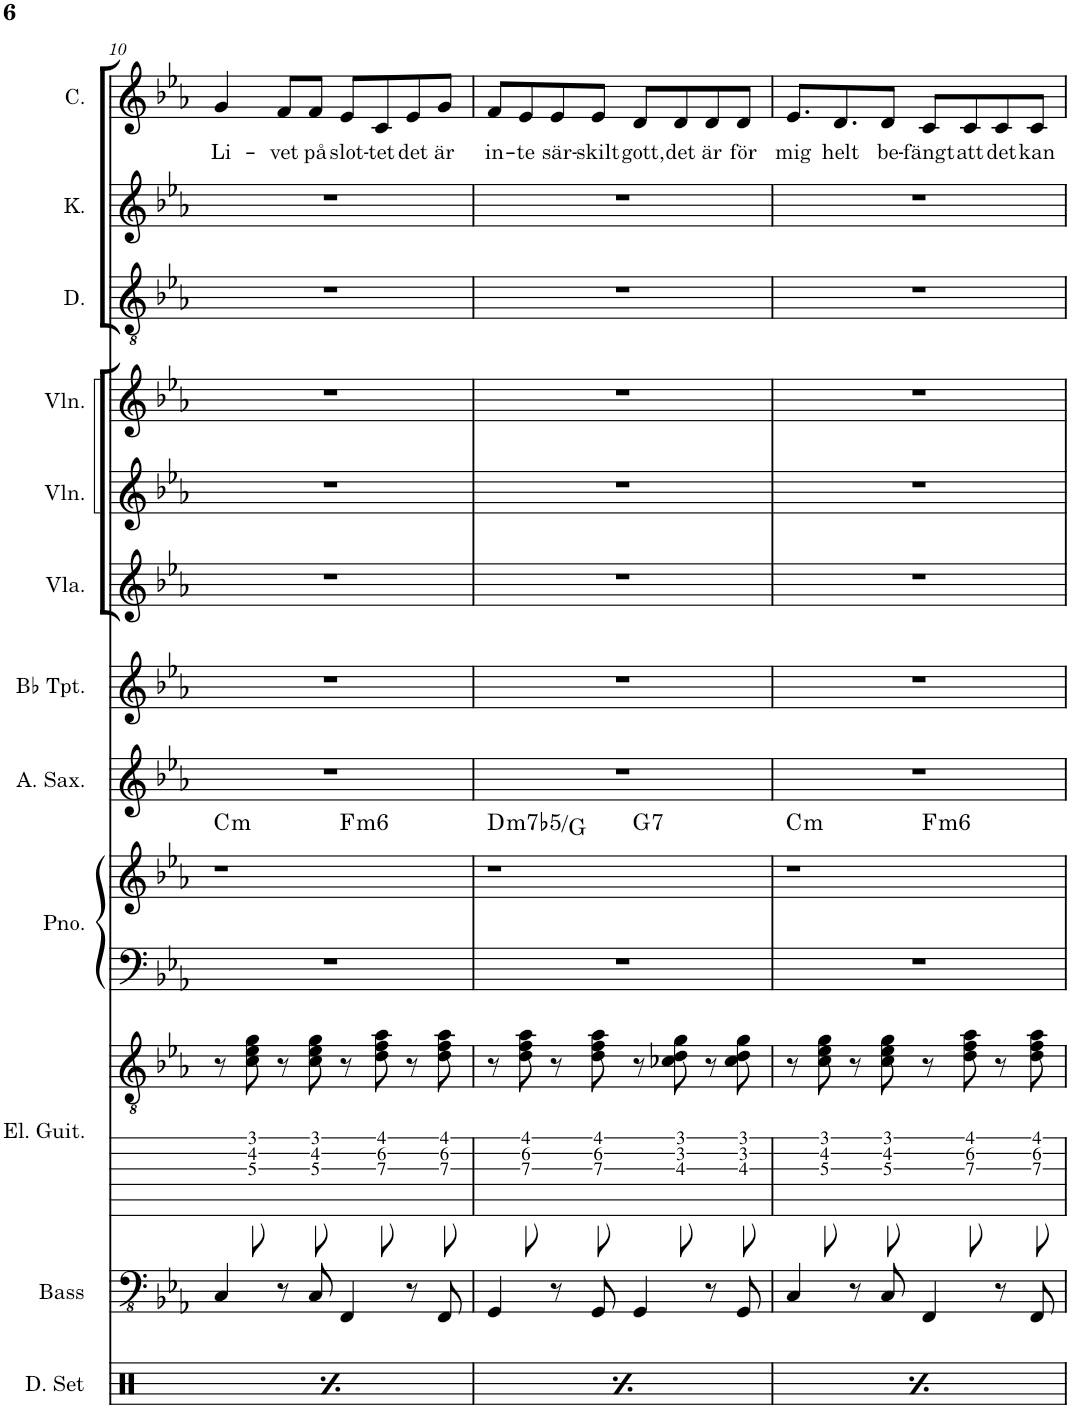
**kern	**kern	**kern	**kern	**kern	**kern	**harte	**kern	**kern	**kern	**kern	**kern	**kern	**kern	**kern	**text
*part12	*part11	*part10	*part10	*part9	*part9	*part9	*part8	*part7	*part6	*part5	*part4	*part3	*part2	*part1	*part1
*staff14	*staff13	*staff12	*staff11	*staff10	*staff9	*	*staff8	*staff7	*staff6	*staff5	*staff4	*staff3	*staff2	*staff1	*staff1
*I"Drumset	*I"Abborre	*I"Electric Guitar	*	*I"Piano	*	*	*I"Alto Saxophone	*I"Bb Trumpet	*I"Viola	*I"Violin	*I"Violin	*I"Charles	*I"Kate	*I"Charlotte	*
*I'D. Set	*	*I'El. Guit.	*	*I'Pno.	*	*	*I'A. Sax.	*I'Bb Tpt.	*I'Vla.	*I'Vln.	*I'Vln.	*	*I'K.	*I'C.	*
!!LO:PB:g=z
*clefX	*clefFv4	*	*clefGv2	*clefF4	*clefG2	*	*clefG2	*clefG2	*clefG2	*clefG2	*clefG2	*clefGv2	*clefG2	*clefG2	*
*	*	*	*	*	*	*	*ITrd5c9	*ITrd1c2	*	*	*	*	*	*	*
*k[]	*k[b-e-a-]	*k[b-e-a-]	*k[b-e-a-]	*k[b-e-a-]	*k[b-e-a-]	*	*k[b-e-a-]	*k[b-e-a-]	*k[b-e-a-]	*k[b-e-a-]	*k[b-e-a-]	*k[b-e-a-]	*k[b-e-a-]	*k[b-e-a-]	*
*M4/4	*M4/4	*M4/4	*M4/4	*M4/4	*M4/4	*	*M4/4	*M4/4	*M4/4	*M4/4	*M4/4	*M4/4	*M4/4	*M4/4	*
=10	=10	=10	=10	=10	=10	=10	=10	=10	=10	=10	=10	=10	=10	=10	=10
*^	*	*	*	*	*	*	*	*	*	*	*	*	*	*	*
*	*^	*	*	*	*	*	*	*	*	*	*	*	*	*	*	*
!	!	!	!	!	!	!	!	!LO:H:kt=m	!	!	!	!	!	!	!	!	!LO:LY:b
*	*	*	*	*	*	*	*^	*	*	*	*	*	*	*	*	*	*
8r	4r	4r	4CC/	8r	8r	1r	1r	2ryy	C:min	1r	1r	1r	1r	1r	1r	1r	4g/	Li-
8Ree/L	.	.	.	8c\ 8e-\ 8g\	8c\ 8e-\ 8g\	.	.	.	.	.	.	.	.	.	.	.	.	.
!	!	!	!	!	!	!	!	!	!	!	!	!	!	!	!	!	!	!LO:LY:b
8Ree/	4Rf\	4Rcc/	8r	8r	8r	.	.	.	.	.	.	.	.	.	.	.	8f/L	-vet
!	!	!	!	!	!	!	!	!	!	!	!	!	!	!	!	!	!	!LO:LY:b
8Rgg/J	.	.	8CC/	8c\ 8e-\ 8g\	8c\ 8e-\ 8g\	.	.	.	.	.	.	.	.	.	.	.	8f/J	på
!	!	!	!	!	!	!	!	!	!LO:H:kt=m6	!	!	!	!	!	!	!	!	!LO:LY:b
8r	4r	4r	4FFF/	8r	8r	.	.	2ryy	F:min6	.	.	.	.	.	.	.	8e-/L	slot-
!	!	!	!	!	!	!	!	!	!	!	!	!	!	!	!	!	!	!LO:LY:b
8Ree/L	.	.	.	8d\ 8f\ 8a-\	8d\ 8f\ 8a-\	.	.	.	.	.	.	.	.	.	.	.	8c/	-tet
!	!	!	!	!	!	!	!	!	!	!	!	!	!	!	!	!	!	!LO:LY:b
8Ree/	4Rf\	4Rcc/	8r	8r	8r	.	.	.	.	.	.	.	.	.	.	.	8e-/	det
!	!	!	!	!	!	!	!	!	!	!	!	!	!	!	!	!	!	!LO:LY:b
8Rgg/J	.	.	8FFF/	8d\ 8f\ 8a-\	8d\ 8f\ 8a-\	.	.	.	.	.	.	.	.	.	.	.	8g/J	är
=11	=11	=11	=11	=11	=11	=11	=11	=11	=11	=11	=11	=11	=11	=11	=11	=11	=11	=11
!	!	!	!	!	!	!	!	!	!LO:H:kt=m7b5	!	!	!	!	!	!	!	!	!LO:LY:b
8r	4r	4r	4GGG/	8r	8r	1r	1r	2ryy	D:hdim7/4	1r	1r	1r	1r	1r	1r	1r	8f/L	in-
!	!	!	!	!	!	!	!	!	!	!	!	!	!	!	!	!	!	!LO:LY:b
8Ree/L	.	.	.	8d\ 8f\ 8a-\	8d\ 8f\ 8a-\	.	.	.	.	.	.	.	.	.	.	.	8e-/	-te
!	!	!	!	!	!	!	!	!	!	!	!	!	!	!	!	!	!	!LO:LY:b
8Ree/	4Rf\	4Rcc/	8r	8r	8r	.	.	.	.	.	.	.	.	.	.	.	8e-/	sär-
!	!	!	!	!	!	!	!	!	!	!	!	!	!	!	!	!	!	!LO:LY:b
8Rgg/J	.	.	8GGG/	8d\ 8f\ 8a-\	8d\ 8f\ 8a-\	.	.	.	.	.	.	.	.	.	.	.	8e-/J	-skilt
!	!	!	!	!	!	!	!	!	!LO:H:kt=7	!	!	!	!	!	!	!	!	!LO:LY:b
8r	4r	4r	4GGG/	8r	8r	.	.	2ryy	G:7	.	.	.	.	.	.	.	8d/L	gott,
!	!	!	!	!	!	!	!	!	!	!	!	!	!	!	!	!	!	!LO:LY:b
8Ree/L	.	.	.	8c-X\ 8d\ 8g\	8c-X\ 8d\ 8g\	.	.	.	.	.	.	.	.	.	.	.	8d/	det
!	!	!	!	!	!	!	!	!	!	!	!	!	!	!	!	!	!	!LO:LY:b
8Ree/	4Rf\	4Rcc/	8r	8r	8r	.	.	.	.	.	.	.	.	.	.	.	8d/	är
!	!	!	!	!	!	!	!	!	!	!	!	!	!	!	!	!	!	!LO:LY:b
8Rgg/J	.	.	8GGG/	8c-\ 8d\ 8g\	8c-\ 8d\ 8g\	.	.	.	.	.	.	.	.	.	.	.	8d/J	för
=12	=12	=12	=12	=12	=12	=12	=12	=12	=12	=12	=12	=12	=12	=12	=12	=12	=12	=12
!	!	!	!	!	!	!	!	!	!LO:H:kt=m	!	!	!	!	!	!	!	!	!LO:LY:b
8r	4r	4r	4CC/	8r	8r	1r	1r	2ryy	C:min	1r	1r	1r	1r	1r	1r	1r	8.e-/L	mig
8Ree/L	.	.	.	8c\ 8e-\ 8g\	8c\ 8e-\ 8g\	.	.	.	.	.	.	.	.	.	.	.	.	.
!	!	!	!	!	!	!	!	!	!	!	!	!	!	!	!	!	!	!LO:LY:b
.	.	.	.	.	.	.	.	.	.	.	.	.	.	.	.	.	8.d/	helt
8Ree/	4Rf\	4Rcc/	8r	8r	8r	.	.	.	.	.	.	.	.	.	.	.	.	.
!	!	!	!	!	!	!	!	!	!	!	!	!	!	!	!	!	!	!LO:LY:b
8Rgg/J	.	.	8CC/	8c\ 8e-\ 8g\	8c\ 8e-\ 8g\	.	.	.	.	.	.	.	.	.	.	.	8d/J	be-
!	!	!	!	!	!	!	!	!	!LO:H:kt=m6	!	!	!	!	!	!	!	!	!LO:LY:b
8r	4r	4r	4FFF/	8r	8r	.	.	2ryy	F:min6	.	.	.	.	.	.	.	8c/L	-fängt
!	!	!	!	!	!	!	!	!	!	!	!	!	!	!	!	!	!	!LO:LY:b
8Ree/L	.	.	.	8d\ 8f\ 8a-\	8d\ 8f\ 8a-\	.	.	.	.	.	.	.	.	.	.	.	8c/	att
!	!	!	!	!	!	!	!	!	!	!	!	!	!	!	!	!	!	!LO:LY:b
8Ree/	4Rf\	4Rcc/	8r	8r	8r	.	.	.	.	.	.	.	.	.	.	.	8c/	det
!	!	!	!	!	!	!	!	!	!	!	!	!	!	!	!	!	!	!LO:LY:b
8Rgg/J	.	.	8FFF/	8d\ 8f\ 8a-\	8d\ 8f\ 8a-\	.	.	.	.	.	.	.	.	.	.	.	8c/J	kan
*v	*v	*v	*	*	*	*	*v	*v	*	*	*	*	*	*	*	*	*	*
=	=	=	=	=	=	=	=	=	=	=	=	=	=	=	=
*-	*-	*-	*-	*-	*-	*-	*-	*-	*-	*-	*-	*-	*-	*-	*-
